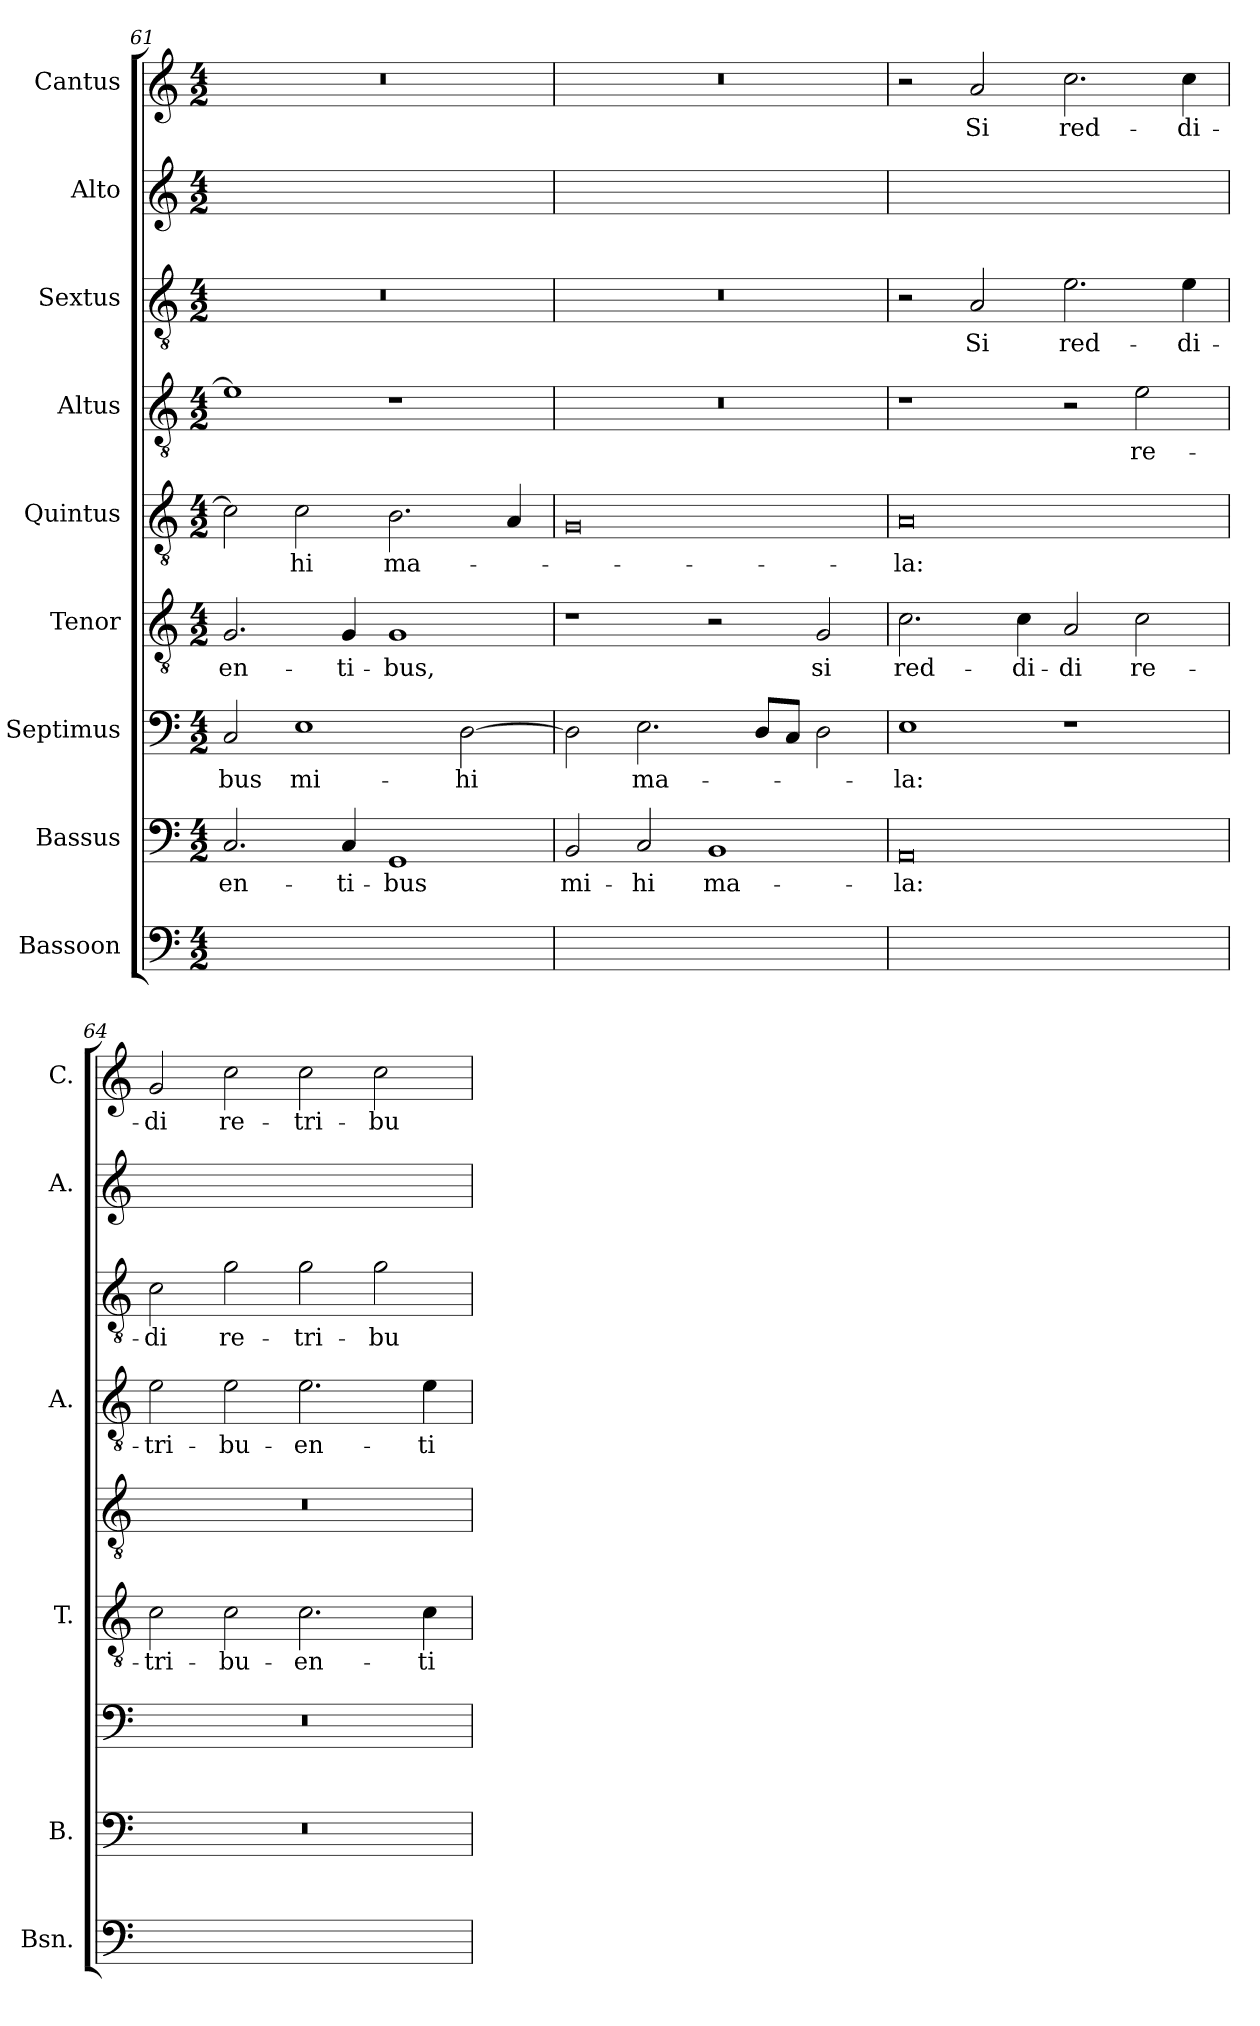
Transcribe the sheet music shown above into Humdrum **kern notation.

**kern	**text	**kern	**text	**kern	**text	**kern	**text	**kern	**text	**kern	**text	**kern	**text	**kern	**text	**kern	**text
*part9	*part9	*part8	*part8	*part7	*part7	*part6	*part6	*part5	*part5	*part4	*part4	*part3	*part3	*part2	*part2	*part1	*part1
*staff9	*staff9	*staff8	*staff8	*staff7	*staff7	*staff6	*staff6	*staff5	*staff5	*staff4	*staff4	*staff3	*staff3	*staff2	*staff2	*staff1	*staff1
*I"Bassoon	*	*I"Bassus	*	*I"Septimus	*	*I"Tenor	*	*I"Quintus	*	*I"Altus	*	*I"Sextus	*	*I"Alto	*	*I"Cantus	*
*I'Bsn.	*	*I'B.	*	*	*	*I'T.	*	*	*	*I'A.	*	*	*	*I'A.	*	*I'C.	*
*clefF4	*	*clefF4	*	*clefF4	*	*clefGv2	*	*clefGv2	*	*clefGv2	*	*clefGv2	*	*clefG2	*	*clefG2	*
*	*	*	*	*	*	*ITrd7c12	*	*ITrd7c12	*	*ITrd7c12	*	*ITrd7c12	*	*	*	*	*
*k[]	*	*k[]	*	*k[]	*	*k[]	*	*k[]	*	*k[]	*	*k[]	*	*k[]	*	*k[]	*
*C:	*	*C:	*	*C:	*	*C:	*	*C:	*	*C:	*	*C:	*	*C:	*	*C:	*
*M4/2	*	*M4/2	*	*M4/2	*	*M4/2	*	*M4/2	*	*M4/2	*	*M4/2	*	*M4/2	*	*M4/2	*
=61	=61	=61	=61	=61	=61	=61	=61	=61	=61	=61	=61	=61	=61	=61	=61	=61	=61
!	!	!	!LO:LY:b	!	!LO:LY:b	!	!LO:LY:b	!	!	!	!	!LO:N:vis=1	!	!	!	!LO:N:vis=1	!
2.C/yy	-en-	2.C/	-en-	2C/	-bus	2.GG/	-en-	2C\]	.	1E]	.	0r	.	0ryy	.	0r	.
!	!	!	!	!	!LO:LY:b	!	!	!	!LO:LY:b	!	!	!	!	!	!	!	!
.	.	.	.	1E	mi-	.	.	2C\	-hi	.	.	.	.	.	.	.	.
!	!	!	!LO:LY:b	!	!	!	!LO:LY:b	!	!	!	!	!	!	!	!	!	!
4C/yy	-ti-	4C/	-ti-	.	.	4GG/	-ti-	.	.	.	.	.	.	.	.	.	.
!	!	!	!LO:LY:b	!	!	!	!LO:LY:b	!	!LO:LY:b	!	!	!	!	!	!	!	!
1GGyy	-bus	1GG	-bus	.	.	1GG	-bus,	2.BB\	ma-	1r	.	.	.	.	.	.	.
!	!	!	!	!	!LO:LY:b	!	!	!	!	!	!	!	!	!	!	!	!
.	.	.	.	[>2D\	-hi	.	.	.	.	.	.	.	.	.	.	.	.
.	.	.	.	.	.	.	.	4AA/	.	.	.	.	.	.	.	.	.
=62	=62	=62	=62	=62	=62	=62	=62	=62	=62	=62	=62	=62	=62	=62	=62	=62	=62
!	!	!	!LO:LY:b	!	!	!	!	!	!	!LO:N:vis=1	!	!LO:N:vis=1	!	!	!	!LO:N:vis=1	!
2BB/yy	mi-	2BB/	mi-	2D\]	.	1r	.	0GG	.	0r	.	0r	.	0ryy	.	0r	.
!	!	!	!LO:LY:b	!	!LO:LY:b	!	!	!	!	!	!	!	!	!	!	!	!
2C/yy	-hi	2C/	-hi	2.E\	ma-	.	.	.	.	.	.	.	.	.	.	.	.
!	!	!	!LO:LY:b	!	!	!	!	!	!	!	!	!	!	!	!	!	!
1BByy	ma-	1BB	ma-	.	.	2r	.	.	.	.	.	.	.	.	.	.	.
.	.	.	.	8D/L	.	.	.	.	.	.	.	.	.	.	.	.	.
.	.	.	.	8C/J	.	.	.	.	.	.	.	.	.	.	.	.	.
!	!	!	!	!	!	!	!LO:LY:b	!	!	!	!	!	!	!	!	!	!
.	.	.	.	2D\	.	2GG/	si	.	.	.	.	.	.	.	.	.	.
=63	=63	=63	=63	=63	=63	=63	=63	=63	=63	=63	=63	=63	=63	=63	=63	=63	=63
!	!	!	!LO:LY:b	!	!LO:LY:b	!	!LO:LY:b	!	!LO:LY:b	!	!	!	!	!	!	!	!
0AAyy	-la:	0AA	-la:	1E	-la:	2.C\	red-	0AA	-la:	1r	.	2r	.	2ryy	.	2r	.
!	!	!	!	!	!	!	!	!	!	!	!	!	!LO:LY:b	!	!	!	!LO:LY:b
.	.	.	.	.	.	.	.	.	.	.	.	2AA/	Si	2a/yy	Si	2a/	Si
!	!	!	!	!	!	!	!LO:LY:b	!	!	!	!	!	!	!	!	!	!
.	.	.	.	.	.	4C\	-di-	.	.	.	.	.	.	.	.	.	.
!	!	!	!	!	!	!	!LO:LY:b	!	!	!	!	!	!LO:LY:b	!	!	!	!LO:LY:b
.	.	.	.	1r	.	2AA/	-di	.	.	2r	.	2.E\	red-	2.cc\yy	red-	2.cc\	red-
!	!	!	!	!	!	!	!LO:LY:b	!	!	!	!LO:LY:b	!	!	!	!	!	!
.	.	.	.	.	.	2C\	re-	.	.	2E\	re-	.	.	.	.	.	.
!	!	!	!	!	!	!	!	!	!	!	!	!	!LO:LY:b	!	!	!	!LO:LY:b
.	.	.	.	.	.	.	.	.	.	.	.	4E\	-di-	4cc\yy	-di-	4cc\	-di-
!!LO:PB:g=z
=64	=64	=64	=64	=64	=64	=64	=64	=64	=64	=64	=64	=64	=64	=64	=64	=64	=64
!	!	!LO:N:vis=1	!	!LO:N:vis=1	!	!	!LO:LY:b	!LO:N:vis=1	!	!	!LO:LY:b	!	!LO:LY:b	!	!	!	!LO:LY:b
0ryy	.	0r	.	0r	.	2C\	-tri-	0r	.	2E\	-tri-	2C\	-di	2g/yy	-di	2g/	-di
!	!	!	!	!	!	!	!LO:LY:b	!	!	!	!LO:LY:b	!	!LO:LY:b	!	!	!	!LO:LY:b
.	.	.	.	.	.	2C\	-bu-	.	.	2E\	-bu-	2G\	re-	2cc\yy	re-	2cc\	re-
!	!	!	!	!	!	!	!LO:LY:b	!	!	!	!LO:LY:b	!	!LO:LY:b	!	!	!	!LO:LY:b
.	.	.	.	.	.	2.C\	-en-	.	.	2.E\	-en-	2G\	-tri-	2cc\yy	-tri-	2cc\	-tri-
!	!	!	!	!	!	!	!	!	!	!	!	!	!LO:LY:b	!	!	!	!LO:LY:b
.	.	.	.	.	.	.	.	.	.	.	.	2G\	-bu-	2cc\yy	-bu-	2cc\	-bu-
!	!	!	!	!	!	!	!LO:LY:b	!	!	!	!LO:LY:b	!	!	!	!	!	!
.	.	.	.	.	.	4C\	-ti-	.	.	4E\	-ti-	.	.	.	.	.	.
=	=	=	=	=	=	=	=	=	=	=	=	=	=	=	=	=	=
*-	*-	*-	*-	*-	*-	*-	*-	*-	*-	*-	*-	*-	*-	*-	*-	*-	*-
